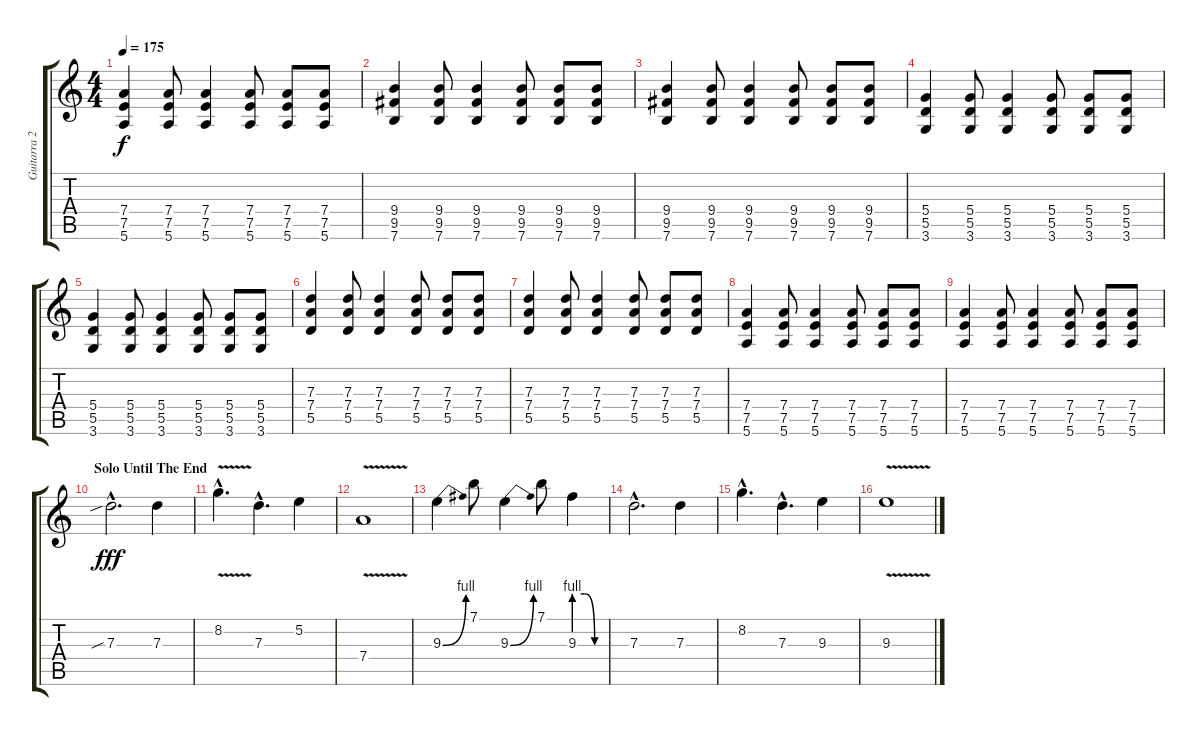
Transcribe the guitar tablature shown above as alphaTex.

\track ("Guitarra 2 - Erik" "Guitarra 2") {instrument distortionguitar}
\staff {score tabs}
\tuning (E4 B3 G3 D3 A2 E2) {hide}
\ts (4 4)
\tempo 175
\clef g2
\ks c
(7.4 7.5 5.6).4{dy f} (7.4 7.5 5.6).8 (7.4 7.5 5.6).4 (7.4 7.5 5.6).8 (7.4 7.5 5.6).8 (7.4 7.5 5.6).8 |
(9.4 9.5 7.6).4 (9.4 9.5 7.6).8 (9.4 9.5 7.6).4 (9.4 9.5 7.6).8 (9.4 9.5 7.6).8 (9.4 9.5 7.6).8 |
(9.4 9.5 7.6).4 (9.4 9.5 7.6).8 (9.4 9.5 7.6).4 (9.4 9.5 7.6).8 (9.4 9.5 7.6).8 (9.4 9.5 7.6).8 |
(5.4 5.5 3.6).4 (5.4 5.5 3.6).8 (5.4 5.5 3.6).4 (5.4 5.5 3.6).8 (5.4 5.5 3.6).8 (5.4 5.5 3.6).8 |
(5.4 5.5 3.6).4 (5.4 5.5 3.6).8 (5.4 5.5 3.6).4 (5.4 5.5 3.6).8 (5.4 5.5 3.6).8 (5.4 5.5 3.6).8 |
(7.3 7.4 5.5).4 (7.3 7.4 5.5).8 (7.3 7.4 5.5).4 (7.3 7.4 5.5).8 (7.3 7.4 5.5).8 (7.3 7.4 5.5).8 |
(7.3 7.4 5.5).4 (7.3 7.4 5.5).8 (7.3 7.4 5.5).4 (7.3 7.4 5.5).8 (7.3 7.4 5.5).8 (7.3 7.4 5.5).8 |
(7.4 7.5 5.6).4 (7.4 7.5 5.6).8 (7.4 7.5 5.6).4 (7.4 7.5 5.6).8 (7.4 7.5 5.6).8 (7.4 7.5 5.6).8 |
(7.4 7.5 5.6).4 (7.4 7.5 5.6).8 (7.4 7.5 5.6).4 (7.4 7.5 5.6).8 (7.4 7.5 5.6).8 (7.4 7.5 5.6).8 |
\section ("" "Solo Until The End")
7.3{sib hac}.2{d dy fff} 7.3.4 |
8.2{v hac}.4{d} 7.3{hac}.4{d} 5.2.4 |
7.4{v}.1 |
9.3{be (bend 0 0 60 4)}.4 7.1.8 9.3{be (bend 0 0 60 4)}.4 7.1.8 9.3{be (custom 0 4 20 4 40 0 60 0)}.4 |
7.3{hac}.2{d} 7.3.4 |
8.2{hac}.4{d} 7.3{hac}.4{d} 9.3.4 |
9.3{v}.1
